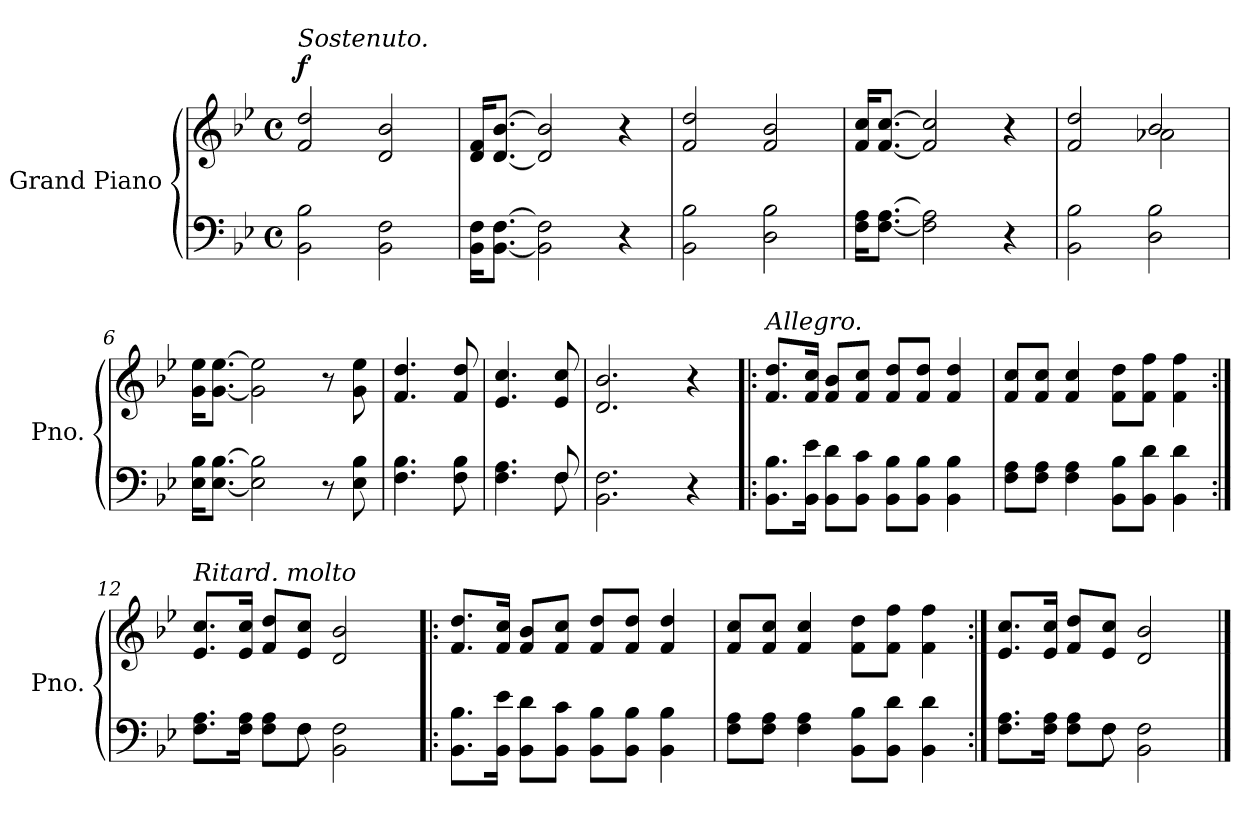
**kern	**kern	**dynam
*part1	*part1	*part1
*staff2	*staff1	*staff1/2
*I"Grand Piano	*	*
*I'Pno.	*	*
*clefF4	*clefG2	*
*k[b-e-]	*k[b-e-]	*
*M4/4	*M4/4	*
*met(c)	*met(c)	*
*MM110	*MM110	*
=1	=1	=1
!	!LO:TX:a:i:t=Sostenuto.	!
!	!	!LO:DY:a
2BB-\ 2B-\	2f/ 2dd/	f
2BB-\ 2F\	2d/ 2b-/	.
=2	=2	=2
16BB-\ 16F\KL	16d/ 16f/KL	.
[8.BB-\ [8.F\J	[8.d/ [8.b-/J	.
2BB-\] 2F\]	2d/] 2b-/]	.
4r	4r	.
=3	=3	=3
2BB-\ 2B-\	2f/ 2dd/	.
2D\ 2B-\	2f/ 2b-/	.
=4	=4	=4
16F\ 16A\KL	16f/ 16cc/KL	.
[8.F\ [8.A\J	[8.f/ [8.cc/J	.
2F\] 2A\]	2f/] 2cc/]	.
4r	4r	.
=5	=5	=5
*	*^	*
2BB-\ 2B-\	2f/ 2dd/	2ryy	.
2D\ 2B-\	2b-/	2a-X\	.
*	*v	*v	*
=6	=6	=6
16E-\ 16B-\KL	16g\ 16ee-\KL	.
[8.E-\ [8.B-\J	[8.g\ [8.ee-\J	.
2E-\] 2B-\]	2g\] 2ee-\]	.
8r	8r	.
8E-\ 8B-\	8g\ 8ee-\	.
=7	=7	=7
4.F\ 4.B-\	4.f/ 4.dd/	.
8F\ 8B-\	8f/ 8dd/	.
!!LO:LB:g=z
=8	=8	=8
*^	*	*
4.F\ 4.A\	4.ryy	4.e-/ 4.cc/	.
8F/	8F\	8e-/ 8cc/	.
*v	*v	*	*
=9	=9	=9
2.BB-\ 2.F\	2.d/ 2.b-/	.
4r	4r	.
=10!|:	=10!|:	=10!|:
*	*MM120	*
!	!LO:TX:a:i:t=Allegro.	!
8.BB-\ 8.B-\L	8.f/ 8.dd/L	.
16BB-\ 16e-\Jk	16f/ 16cc/Jk	.
8BB-\ 8d\L	8f/ 8b-/L	.
8BB-\ 8c\J	8f/ 8cc/J	.
8BB-\ 8B-\L	8f/ 8dd/L	.
8BB-\ 8B-\J	8f/ 8dd/J	.
4BB-\ 4B-\	4f/ 4dd/	.
=11	=11	=11
8F\ 8A\L	8f/ 8cc/L	.
8F\ 8A\J	8f/ 8cc/J	.
4F\ 4A\	4f/ 4cc/	.
8BB-\ 8B-\L	8f\ 8dd\L	.
8BB-\ 8d\J	8f\ 8ff\J	.
4BB-\ 4d\	4f\ 4ff\	.
=12:|!	=12:|!	=12:|!
*	*MM80	*
*^	*	*
!	!	!LO:TX:a:i:t=Ritard. molto	!
8.F\ 8.A\L	4.ryy	8.e-/ 8.cc/L	.
16F\ 16A\Jk	.	16e-/ 16cc/Jk	.
8F\ 8A\L	.	8f/ 8dd/L	.
8F\J	8F\	8e-/ 8cc/J	.
2BB-\ 2F\	2ryy	2d/ 2b-/	.
!!LO:LB:g=z
=13!|:	=13!|:	=13!|:	=13!|:
!	!	!	!LO:DY:b
!	!	!	!LO:DY:n=1:b
*v	*v	*	*
8.BB-\ 8.B-\L	8.f/ 8.dd/L	other-dynamics pp
16BB-\ 16e-\Jk	16f/ 16cc/Jk	.
8BB-\ 8d\L	8f/ 8b-/L	.
8BB-\ 8c\J	8f/ 8cc/J	.
8BB-\ 8B-\L	8f/ 8dd/L	.
8BB-\ 8B-\J	8f/ 8dd/J	.
4BB-\ 4B-\	4f/ 4dd/	.
=14	=14	=14
8F\ 8A\L	8f/ 8cc/L	.
8F\ 8A\J	8f/ 8cc/J	.
4F\ 4A\	4f/ 4cc/	.
8BB-\ 8B-\L	8f\ 8dd\L	.
8BB-\ 8d\J	8f\ 8ff\J	.
4BB-\ 4d\	4f\ 4ff\	.
=15:|!	=15:|!	=15:|!
*^	*	*
8.F\ 8.A\L	4.ryy	8.e-/ 8.cc/L	.
16F\ 16A\Jk	.	16e-/ 16cc/Jk	.
8F\ 8A\L	.	8f/ 8dd/L	.
8F\J	8F\	8e-/ 8cc/J	.
2BB-\ 2F\	2ryy	2d/ 2b-/	.
*v	*v	*	*
==	==	==
*-	*-	*-
